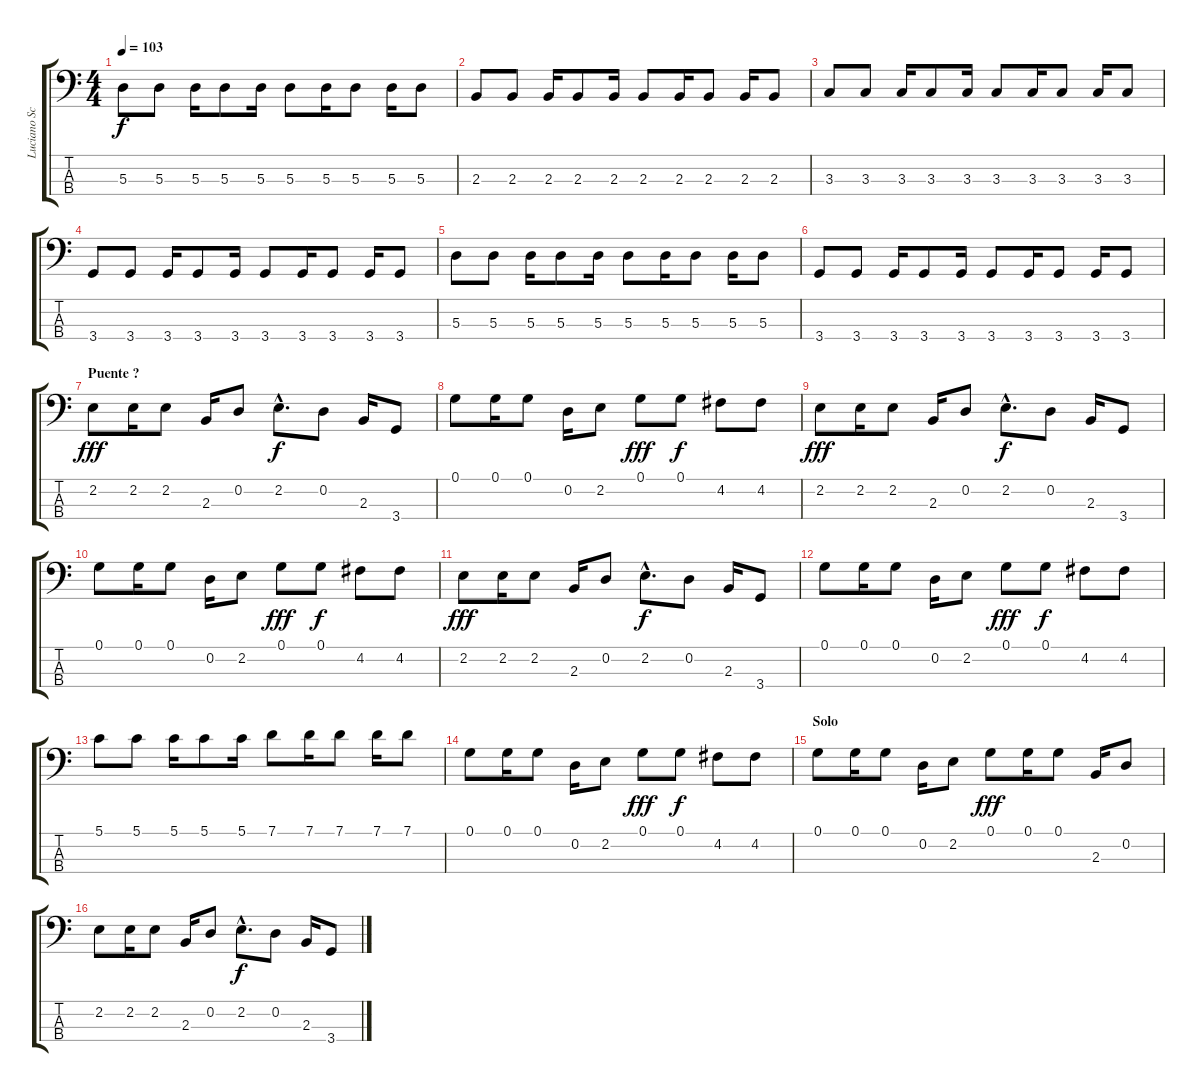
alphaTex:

\track ("Luciano Scaglione" "Luciano Sc") {instrument electricbassfinger}
\staff {score tabs}
\tuning (G2 D2 A1 E1) {hide}
\ts (4 4)
\tempo 103
\clef f4
\ks c
5.3.8{dy f} 5.3.8 5.3.16 5.3.8 5.3.16 5.3.8 5.3.16 5.3.8 5.3.16 5.3.8 |
2.3.8 2.3.8 2.3.16 2.3.8 2.3.16 2.3.8 2.3.16 2.3.8 2.3.16 2.3.8 |
3.3.8 3.3.8 3.3.16 3.3.8 3.3.16 3.3.8 3.3.16 3.3.8 3.3.16 3.3.8 |
3.4.8 3.4.8 3.4.16 3.4.8 3.4.16 3.4.8 3.4.16 3.4.8 3.4.16 3.4.8 |
5.3.8 5.3.8 5.3.16 5.3.8 5.3.16 5.3.8 5.3.16 5.3.8 5.3.16 5.3.8 |
3.4.8 3.4.8 3.4.16 3.4.8 3.4.16 3.4.8 3.4.16 3.4.8 3.4.16 3.4.8 |
\section ("" "Puente ?")
2.2.8{dy fff} 2.2.16 2.2.8 2.3.16 0.2.8 2.2{hac}.8{d dy f} 0.2.8 2.3.16 3.4.8 |
0.1.8 0.1.16 0.1.8 0.2.16 2.2.8 0.1.8{dy fff} 0.1.8{dy f} 4.2.8 4.2.8 |
2.2.8{dy fff} 2.2.16 2.2.8 2.3.16 0.2.8 2.2{hac}.8{d dy f} 0.2.8 2.3.16 3.4.8 |
0.1.8 0.1.16 0.1.8 0.2.16 2.2.8 0.1.8{dy fff} 0.1.8{dy f} 4.2.8 4.2.8 |
2.2.8{dy fff} 2.2.16 2.2.8 2.3.16 0.2.8 2.2{hac}.8{d dy f} 0.2.8 2.3.16 3.4.8 |
0.1.8 0.1.16 0.1.8 0.2.16 2.2.8 0.1.8{dy fff} 0.1.8{dy f} 4.2.8 4.2.8 |
5.1.8 5.1.8 5.1.16 5.1.8 5.1.16 7.1.8 7.1.16 7.1.8 7.1.16 7.1.8 |
0.1.8 0.1.16 0.1.8 0.2.16 2.2.8 0.1.8{dy fff} 0.1.8{dy f} 4.2.8 4.2.8 |
\section ("" "Solo")
0.1.8 0.1.16 0.1.8 0.2.16 2.2.8 0.1.8{dy fff} 0.1.16 0.1.8 2.3.16 0.2.8 |
2.2.8 2.2.16 2.2.8 2.3.16 0.2.8 2.2{hac}.8{d dy f} 0.2.8 2.3.16 3.4.8
